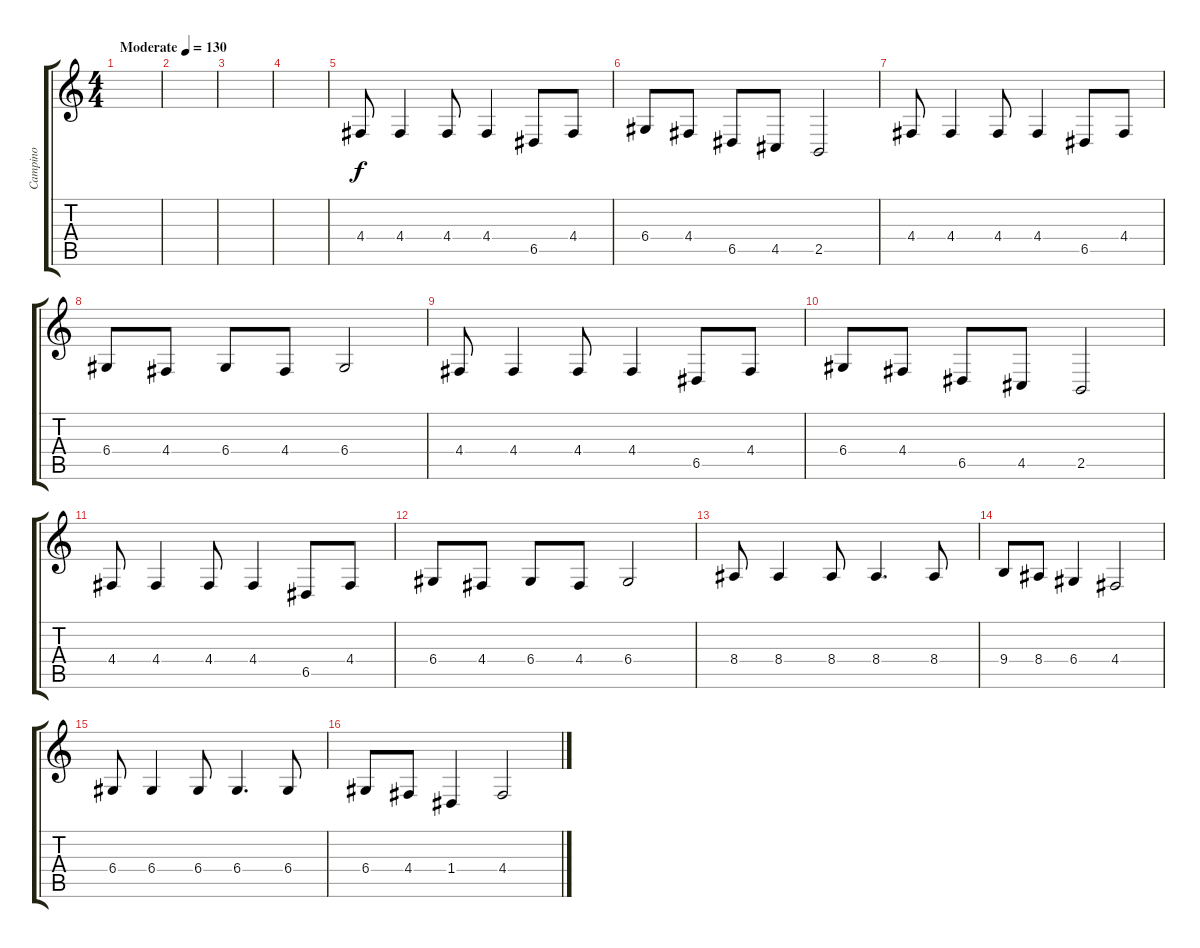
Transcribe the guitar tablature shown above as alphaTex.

\track ("Campino" "Campino") {instrument accordion}
\staff {score tabs}
\tuning (E4 B3 G3 D3 A2 E2) {hide}
\ts (4 4)
\tempo (130 "Moderate")
\clef g2
\ks c
|
|
|
|
4.4.8 4.4.4 4.4.8 4.4.4 6.5.8 4.4.8 |
6.4.8 4.4.8 6.5.8 4.5.8 2.5.2 |
4.4.8 4.4.4 4.4.8 4.4.4 6.5.8 4.4.8 |
6.4.8 4.4.8 6.4.8 4.4.8 6.4.2 |
4.4.8 4.4.4 4.4.8 4.4.4 6.5.8 4.4.8 |
6.4.8 4.4.8 6.5.8 4.5.8 2.5.2 |
4.4.8 4.4.4 4.4.8 4.4.4 6.5.8 4.4.8 |
6.4.8 4.4.8 6.4.8 4.4.8 6.4.2 |
8.4.8 8.4.4 8.4.8 8.4.4{d} 8.4.8 |
9.4.8 8.4.8 6.4.4 4.4.2 |
6.4.8 6.4.4 6.4.8 6.4.4{d} 6.4.8 |
6.4.8 4.4.8 1.4.4 4.4.2
